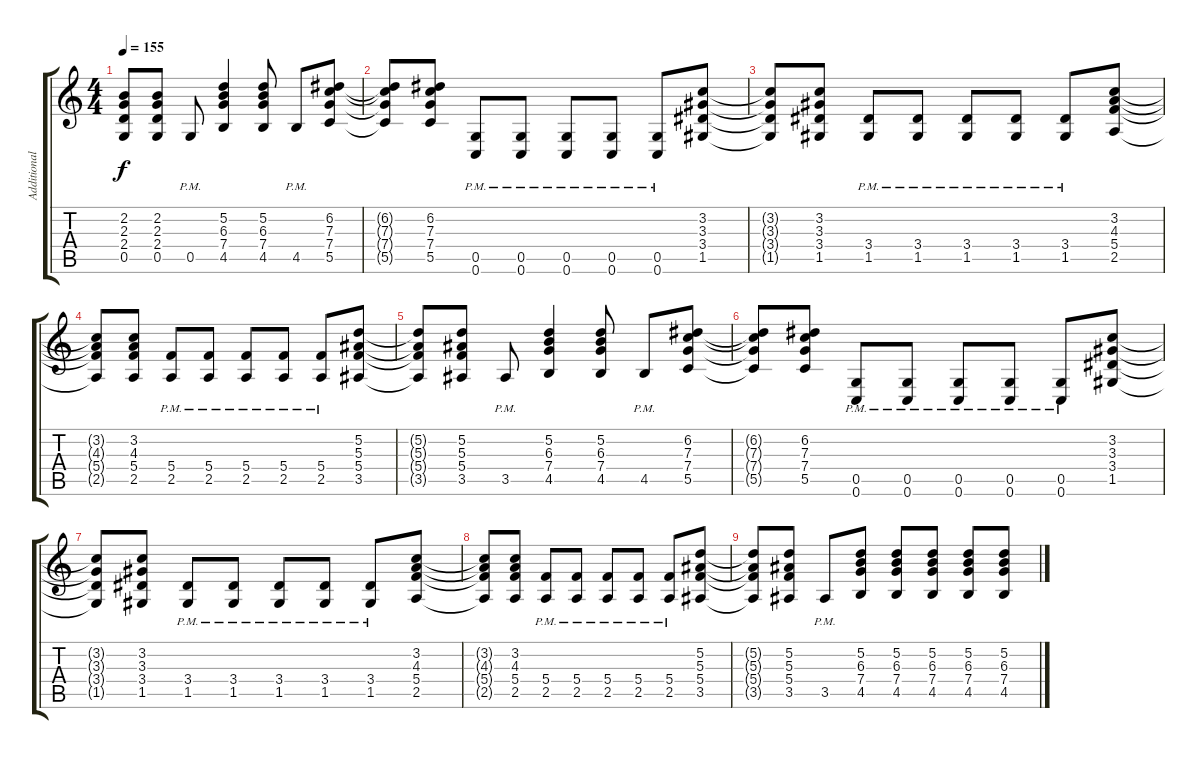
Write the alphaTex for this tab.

\track ("Additional Guitar 1" "Additional") {instrument distortionguitar}
\staff {score tabs}
\tuning (D4 A3 F3 C3 G2 C2) {hide}
\ts (4 4)
\tempo 155
\clef g2
\ks c
(2.2{t} 2.3{t} 2.4{t} 0.5{t}).8{dy f} (2.2 2.3 2.4 0.5).8 0.5{pm}.8 (5.2 6.3 7.4 4.5).4 (5.2 6.3 7.4 4.5).8 4.5{pm}.8 (6.2 7.3 7.4 5.5).8 |
(6.2{t} 7.3{t} 7.4{t} 5.5{t}).8 (6.2 7.3 7.4 5.5).8 (0.5{pm} 0.6{pm}).8 (0.5{pm} 0.6{pm}).8 (0.5{pm} 0.6{pm}).8 (0.5{pm} 0.6{pm}).8 (0.5{pm} 0.6{pm}).8 (3.2 3.3 3.4 1.5).8 |
(3.2{t} 3.3{t} 3.4{t} 1.5{t}).8 (3.2 3.3 3.4 1.5).8 (3.4{pm} 1.5{pm}).8 (3.4{pm} 1.5{pm}).8 (3.4{pm} 1.5{pm}).8 (3.4{pm} 1.5{pm}).8 (3.4{pm} 1.5{pm}).8 (3.2 4.3 5.4 2.5).8 |
(3.2{t} 4.3{t} 5.4{t} 2.5{t}).8 (3.2 4.3 5.4 2.5).8 (5.4{pm} 2.5{pm}).8 (5.4{pm} 2.5{pm}).8 (5.4{pm} 2.5{pm}).8 (5.4{pm} 2.5{pm}).8 (5.4{pm} 2.5{pm}).8 (5.2 5.3 5.4 3.5).8 |
(5.2{t} 5.3{t} 5.4{t} 3.5{t}).8 (5.2 5.3 5.4 3.5).8 3.5{pm}.8 (5.2 6.3 7.4 4.5).4 (5.2 6.3 7.4 4.5).8 4.5{pm}.8 (6.2 7.3 7.4 5.5).8 |
(6.2{t} 7.3{t} 7.4{t} 5.5{t}).8 (6.2 7.3 7.4 5.5).8 (0.5{pm} 0.6{pm}).8 (0.5{pm} 0.6{pm}).8 (0.5{pm} 0.6{pm}).8 (0.5{pm} 0.6{pm}).8 (0.5{pm} 0.6{pm}).8 (3.2 3.3 3.4 1.5).8 |
(3.2{t} 3.3{t} 3.4{t} 1.5{t}).8 (3.2 3.3 3.4 1.5).8 (3.4{pm} 1.5{pm}).8 (3.4{pm} 1.5{pm}).8 (3.4{pm} 1.5{pm}).8 (3.4{pm} 1.5{pm}).8 (3.4{pm} 1.5{pm}).8 (3.2 4.3 5.4 2.5).8 |
(3.2{t} 4.3{t} 5.4{t} 2.5{t}).8 (3.2 4.3 5.4 2.5).8 (5.4{pm} 2.5{pm}).8 (5.4{pm} 2.5{pm}).8 (5.4{pm} 2.5{pm}).8 (5.4{pm} 2.5{pm}).8 (5.4{pm} 2.5{pm}).8 (5.2 5.3 5.4 3.5).8 |
(5.2{t} 5.3{t} 5.4{t} 3.5{t}).8 (5.2 5.3 5.4 3.5).8 3.5{pm}.8 (5.2 6.3 7.4 4.5).8 (5.2 6.3 7.4 4.5).8 (5.2 6.3 7.4 4.5).8 (5.2 6.3 7.4 4.5).8 (5.2 6.3 7.4 4.5).8
